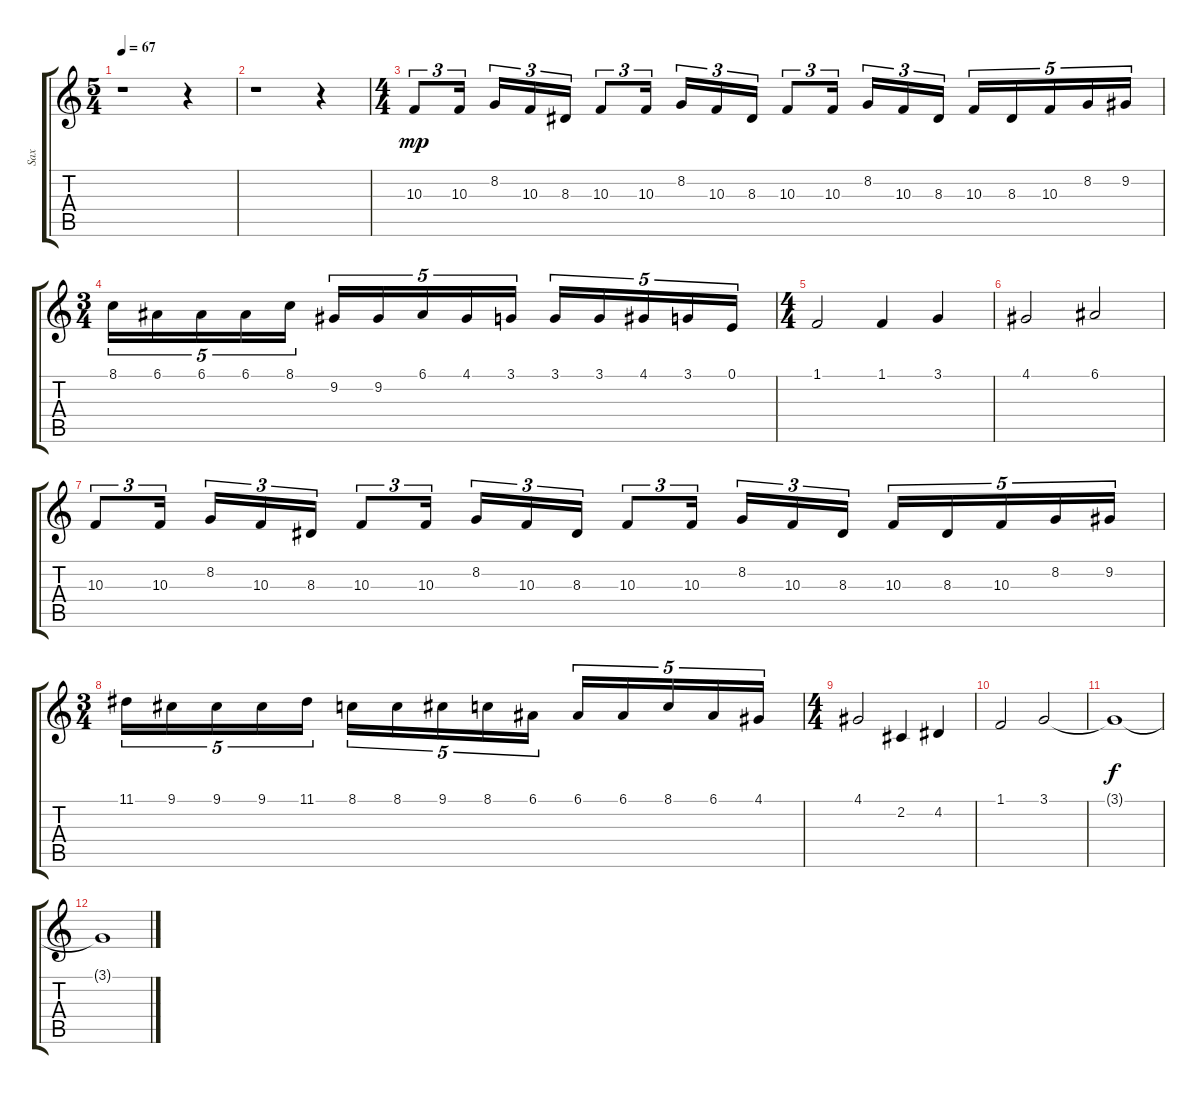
\track ("Sax" "Sax") {instrument altosax bank 255}
\staff {score tabs}
\tuning (E4 B3 G3 D3 A2 E2) {hide}
\ts (5 4)
\tempo 67
\clef g2
\ks c
r.1{dy f} r.4 |
r.1 r.4 |
\ts (4 4)
10.3.8{tu (3 2) dy mp} 10.3.16{tu (3 2) beam splitsecondary} 8.2.16{tu (3 2)} 10.3.16{tu (3 2)} 8.3.16{tu (3 2)} 10.3.8{tu (3 2)} 10.3.16{tu (3 2) beam splitsecondary} 8.2.16{tu (3 2)} 10.3.16{tu (3 2)} 8.3.16{tu (3 2)} 10.3.8{tu (3 2)} 10.3.16{tu (3 2) beam splitsecondary} 8.2.16{tu (3 2)} 10.3.16{tu (3 2)} 8.3.16{tu (3 2)} 10.3.16{tu (5 4)} 8.3.16{tu (5 4)} 10.3.16{tu (5 4)} 8.2.16{tu (5 4)} 9.2.16{tu (5 4)} |
\ts (3 4)
8.1.16{tu (5 4)} 6.1.16{tu (5 4)} 6.1.16{tu (5 4)} 6.1.16{tu (5 4)} 8.1.16{tu (5 4)} 9.2.16{tu (5 4)} 9.2.16{tu (5 4)} 6.1.16{tu (5 4)} 4.1.16{tu (5 4)} 3.1.16{tu (5 4)} 3.1.16{tu (5 4)} 3.1.16{tu (5 4)} 4.1.16{tu (5 4)} 3.1.16{tu (5 4)} 0.1.16{tu (5 4)} |
\ts (4 4)
1.1.2 1.1.4 3.1.4 |
4.1.2 6.1.2 |
10.3.8{tu (3 2)} 10.3.16{tu (3 2) beam splitsecondary} 8.2.16{tu (3 2)} 10.3.16{tu (3 2)} 8.3.16{tu (3 2)} 10.3.8{tu (3 2)} 10.3.16{tu (3 2) beam splitsecondary} 8.2.16{tu (3 2)} 10.3.16{tu (3 2)} 8.3.16{tu (3 2)} 10.3.8{tu (3 2)} 10.3.16{tu (3 2) beam splitsecondary} 8.2.16{tu (3 2)} 10.3.16{tu (3 2)} 8.3.16{tu (3 2)} 10.3.16{tu (5 4)} 8.3.16{tu (5 4)} 10.3.16{tu (5 4)} 8.2.16{tu (5 4)} 9.2.16{tu (5 4)} |
\ts (3 4)
11.1.16{tu (5 4)} 9.1.16{tu (5 4)} 9.1.16{tu (5 4)} 9.1.16{tu (5 4)} 11.1.16{tu (5 4)} 8.1.16{tu (5 4)} 8.1.16{tu (5 4)} 9.1.16{tu (5 4)} 8.1.16{tu (5 4)} 6.1.16{tu (5 4)} 6.1.16{tu (5 4)} 6.1.16{tu (5 4)} 8.1.16{tu (5 4)} 6.1.16{tu (5 4)} 4.1.16{tu (5 4)} |
\ts (4 4)
4.1.2 2.2.4 4.2.4 |
1.1.2 3.1.2 |
3.1{t}.1{dy f} |
3.1{t}.1
